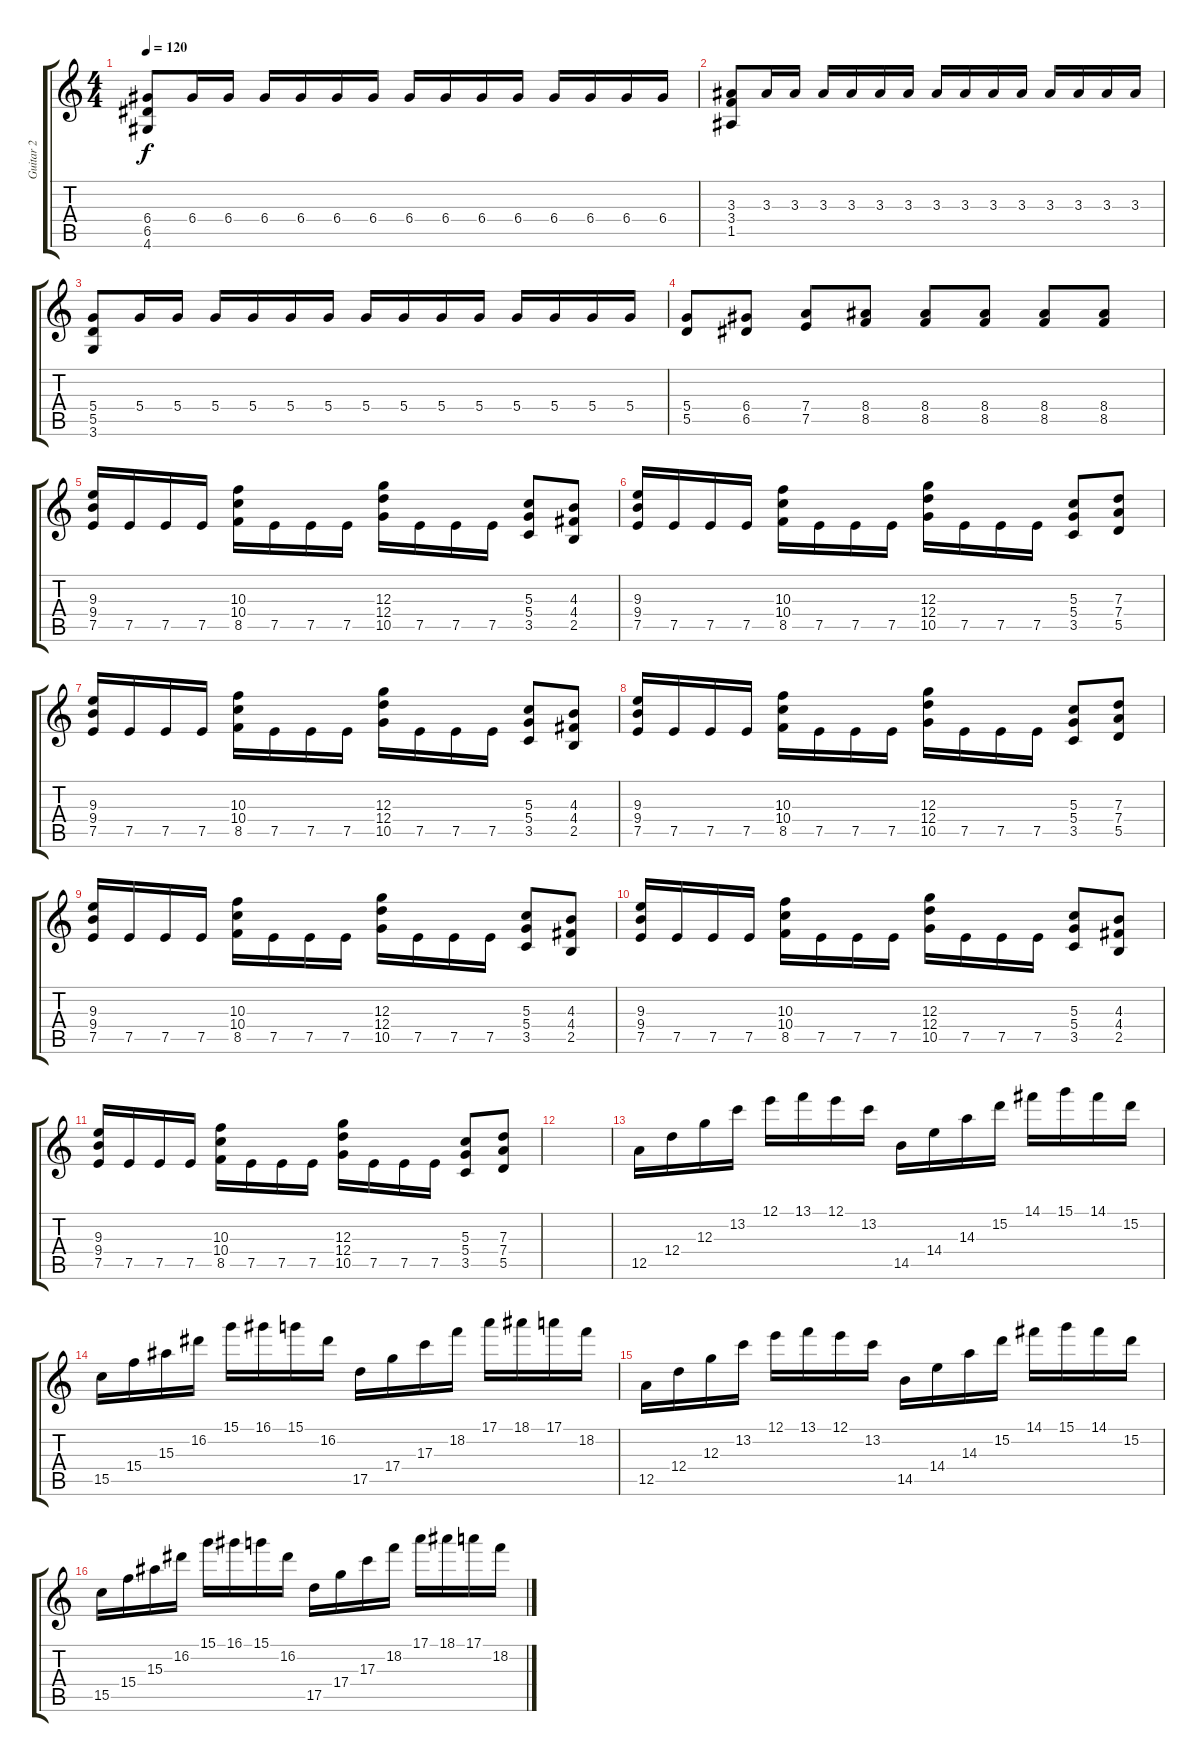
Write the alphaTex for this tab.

\track ("Guitar 2" "Guitar 2") {instrument distortionguitar}
\staff {score tabs}
\tuning (E4 B3 G3 D3 A2 E2) {hide}
\ts (4 4)
\tempo 120
\clef g2
\ks c
(6.4 6.5 4.6).8{dy f} 6.4.16 6.4.16 6.4.16 6.4.16 6.4.16 6.4.16 6.4.16 6.4.16 6.4.16 6.4.16 6.4.16 6.4.16 6.4.16 6.4.16 |
(3.3 3.4 1.5).8 3.3.16 3.3.16 3.3.16 3.3.16 3.3.16 3.3.16 3.3.16 3.3.16 3.3.16 3.3.16 3.3.16 3.3.16 3.3.16 3.3.16 |
(5.4 5.5 3.6).8 5.4.16 5.4.16 5.4.16 5.4.16 5.4.16 5.4.16 5.4.16 5.4.16 5.4.16 5.4.16 5.4.16 5.4.16 5.4.16 5.4.16 |
(5.4 5.5).8 (6.4 6.5).8 (7.4 7.5).8 (8.4 8.5).8 (8.4 8.5).8 (8.4 8.5).8 (8.4 8.5).8 (8.4 8.5).8 |
(9.3 9.4 7.5).16 7.5.16 7.5.16 7.5.16 (10.3 10.4 8.5).16 7.5.16 7.5.16 7.5.16 (12.3 12.4 10.5).16 7.5.16 7.5.16 7.5.16 (5.3 5.4 3.5).8 (4.3 4.4 2.5).8 |
(9.3 9.4 7.5).16 7.5.16 7.5.16 7.5.16 (10.3 10.4 8.5).16 7.5.16 7.5.16 7.5.16 (12.3 12.4 10.5).16 7.5.16 7.5.16 7.5.16 (5.3 5.4 3.5).8 (7.3 7.4 5.5).8 |
(9.3 9.4 7.5).16 7.5.16 7.5.16 7.5.16 (10.3 10.4 8.5).16 7.5.16 7.5.16 7.5.16 (12.3 12.4 10.5).16 7.5.16 7.5.16 7.5.16 (5.3 5.4 3.5).8 (4.3 4.4 2.5).8 |
(9.3 9.4 7.5).16 7.5.16 7.5.16 7.5.16 (10.3 10.4 8.5).16 7.5.16 7.5.16 7.5.16 (12.3 12.4 10.5).16 7.5.16 7.5.16 7.5.16 (5.3 5.4 3.5).8 (7.3 7.4 5.5).8 |
(9.3 9.4 7.5).16 7.5.16 7.5.16 7.5.16 (10.3 10.4 8.5).16 7.5.16 7.5.16 7.5.16 (12.3 12.4 10.5).16 7.5.16 7.5.16 7.5.16 (5.3 5.4 3.5).8 (4.3 4.4 2.5).8 |
(9.3 9.4 7.5).16 7.5.16 7.5.16 7.5.16 (10.3 10.4 8.5).16 7.5.16 7.5.16 7.5.16 (12.3 12.4 10.5).16 7.5.16 7.5.16 7.5.16 (5.3 5.4 3.5).8 (4.3 4.4 2.5).8 |
(9.3 9.4 7.5).16 7.5.16 7.5.16 7.5.16 (10.3 10.4 8.5).16 7.5.16 7.5.16 7.5.16 (12.3 12.4 10.5).16 7.5.16 7.5.16 7.5.16 (5.3 5.4 3.5).8 (7.3 7.4 5.5).8 |
|
12.5.16 12.4.16 12.3.16 13.2.16 12.1.16 13.1.16 12.1.16 13.2.16 14.5.16 14.4.16 14.3.16 15.2.16 14.1.16 15.1.16 14.1.16 15.2.16 |
15.5.16 15.4.16 15.3.16 16.2.16 15.1.16 16.1.16 15.1.16 16.2.16 17.5.16 17.4.16 17.3.16 18.2.16 17.1.16 18.1.16 17.1.16 18.2.16 |
12.5.16 12.4.16 12.3.16 13.2.16 12.1.16 13.1.16 12.1.16 13.2.16 14.5.16 14.4.16 14.3.16 15.2.16 14.1.16 15.1.16 14.1.16 15.2.16 |
15.5.16 15.4.16 15.3.16 16.2.16 15.1.16 16.1.16 15.1.16 16.2.16 17.5.16 17.4.16 17.3.16 18.2.16 17.1.16 18.1.16 17.1.16 18.2.16
